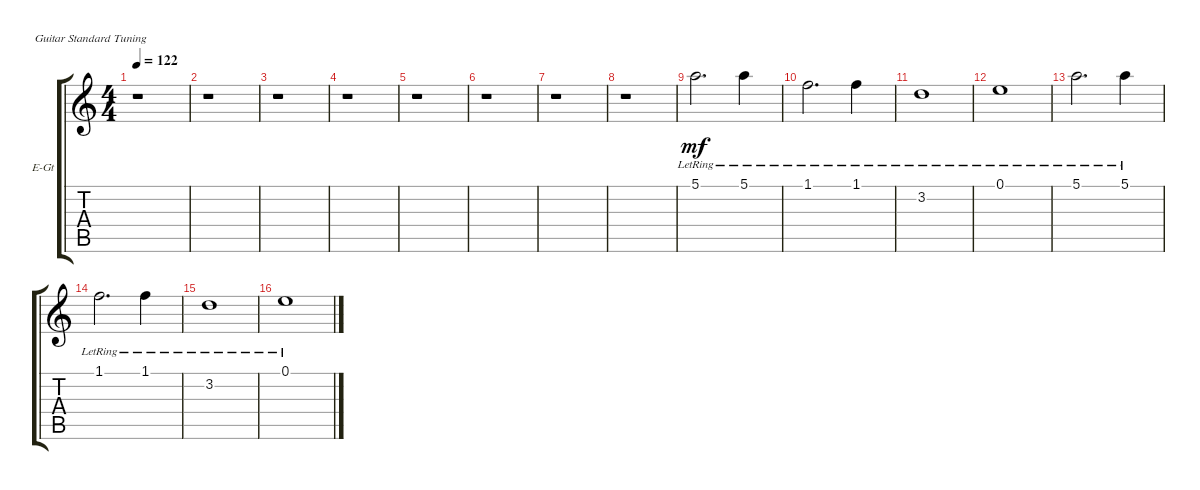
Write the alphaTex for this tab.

\defaultSystemsLayout 4
\bracketExtendMode groupsimilarinstruments
\firstSystemTrackNameOrientation horizontal
\otherSystemsTrackNameOrientation horizontal
\track ("Effects #1" "E-Gt") {instrument electricguitarclean}
\staff {score tabs}
\tuning (E4 B3 G3 D3 A2 E2)
\ts (4 4)
\tempo 122
\clef g2
\scale
0.333333
\ks c
r.1{dy mf} |
\scale
0.333333 r.1 |
\scale
0.333333 r.1 |
\scale
0.333333 r.1 |
\scale
0.333333 r.1 |
\scale
0.333333 r.1 |
\scale
0.333333 r.1 |
\scale
0.333333 r.1 |
\scale
0.333333 5.1{lr}.2{d} 5.1{lr}.4 |
\scale
0.333333 1.1{lr}.2{d} 1.1{lr}.4 |
\scale
0.333333 3.2{lr}.1 |
\scale
0.333333 0.1{lr}.1 |
\scale
0.333333 5.1{lr}.2{d} 5.1{lr}.4 |
\scale
0.333333 1.1{lr}.2{d} 1.1{lr}.4 |
\scale
0.333333 3.2{lr}.1 |
\scale
0.333333 0.1{lr}.1
